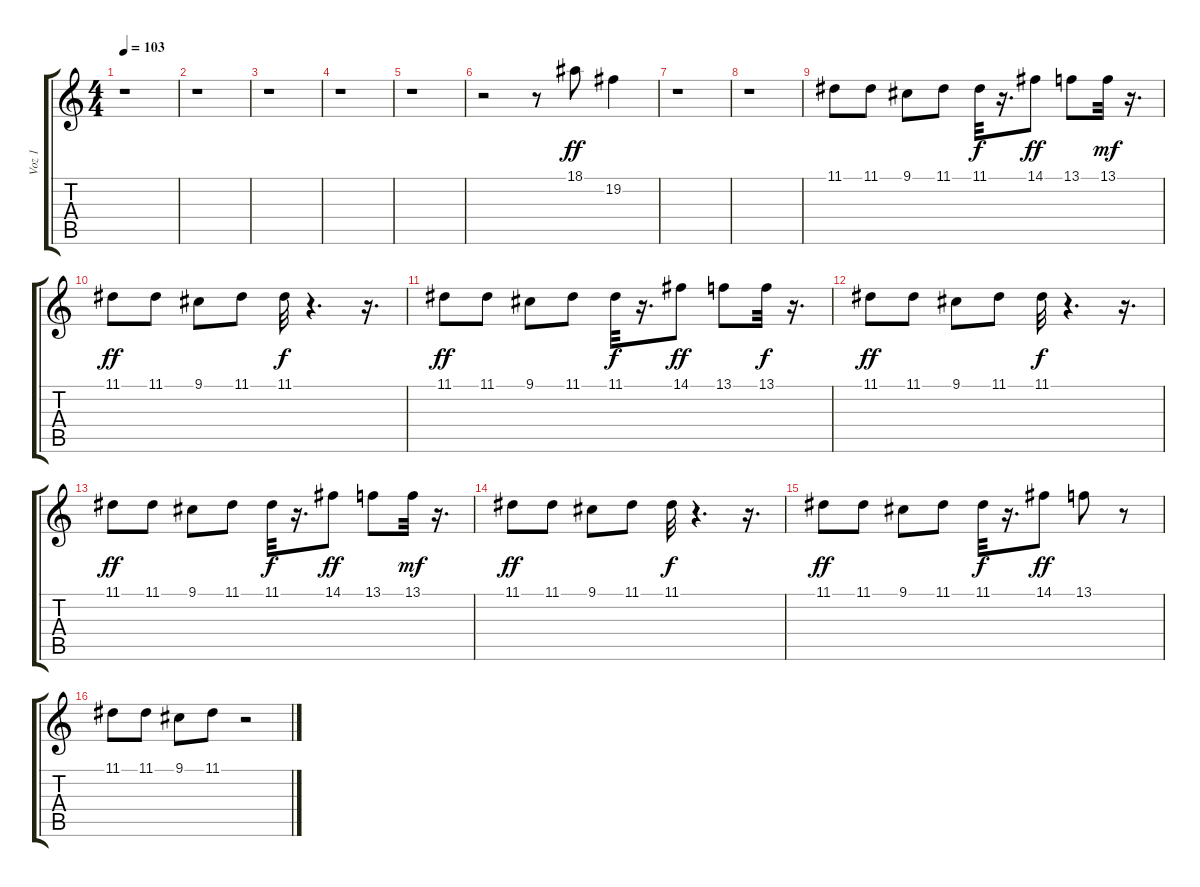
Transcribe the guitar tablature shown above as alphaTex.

\track ("Voz 1" "Voz 1") {instrument lead6voice}
\staff {score tabs}
\tuning (E4 B3 G3 D3 A2 E2) {hide}
\ts (4 4)
\tempo 103
\clef g2
\ks c
r.1{dy ff instrument lead6voice} |
r.1 |
r.1 |
r.1 |
r.1 |
r.2 r.8 18.1.8 19.2.4 |
r.1 |
r.1 |
11.1.8 11.1.8 9.1.8 11.1.8 11.1.32{dy f} r.16{d} 14.1.8{dy ff} 13.1.8 13.1.32{dy mf} r.16{d} |
11.1.8{dy ff} 11.1.8 9.1.8 11.1.8 11.1.32{dy f} r.4{d} r.16{d} |
11.1.8{dy ff} 11.1.8 9.1.8 11.1.8 11.1.32{dy f} r.16{d} 14.1.8{dy ff} 13.1.8 13.1.32{dy f} r.16{d} |
11.1.8{dy ff} 11.1.8 9.1.8 11.1.8 11.1.32{dy f} r.4{d} r.16{d} |
11.1.8{dy ff} 11.1.8 9.1.8 11.1.8 11.1.32{dy f} r.16{d} 14.1.8{dy ff} 13.1.8 13.1.32{dy mf} r.16{d} |
11.1.8{dy ff} 11.1.8 9.1.8 11.1.8 11.1.32{dy f} r.4{d} r.16{d} |
11.1.8{dy ff} 11.1.8 9.1.8 11.1.8 11.1.32{dy f} r.16{d} 14.1.8{dy ff} 13.1.8 r.8 |
11.1.8 11.1.8 9.1.8 11.1.8 r.2
